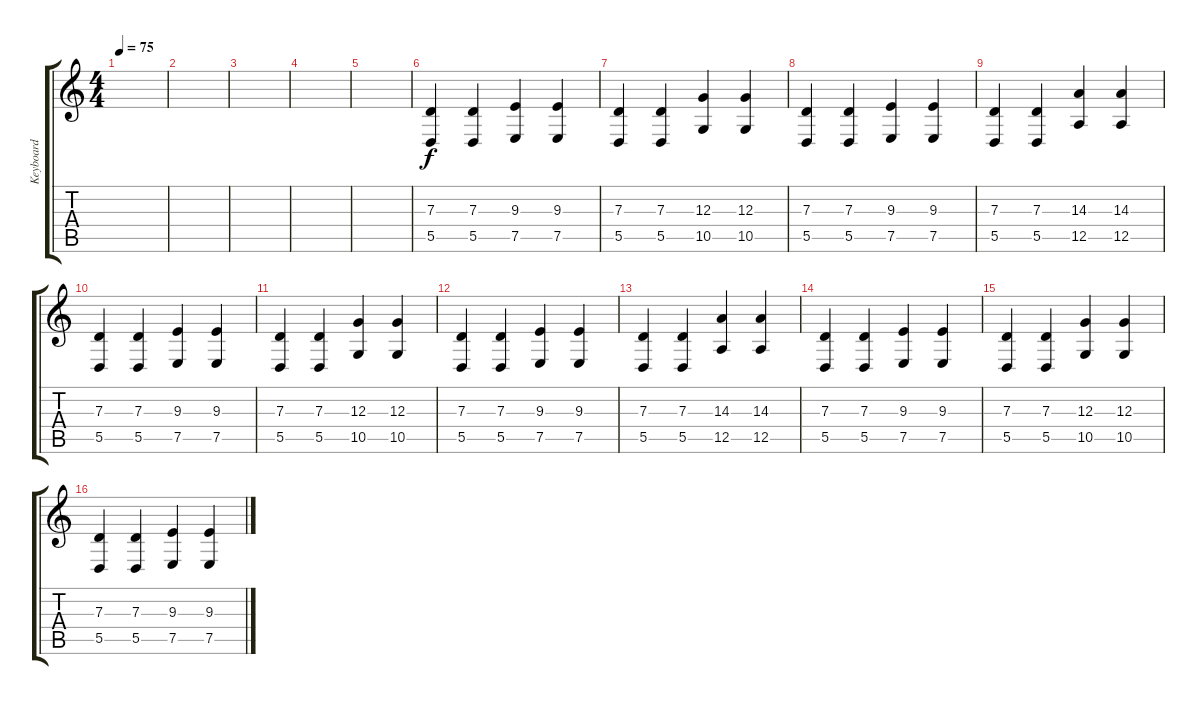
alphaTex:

\track ("Keyboard" "Keyboard") {instrument stringensemble1}
\staff {score tabs}
\tuning (E4 B3 G3 D3 A2 E2) {hide}
\ts (4 4)
\tempo 75
\clef g2
\ks c
|
|
|
|
|
(7.3 5.5).4 (7.3 5.5).4 (9.3 7.5).4 (9.3 7.5).4 |
(7.3 5.5).4 (7.3 5.5).4 (12.3 10.5).4 (12.3 10.5).4 |
(7.3 5.5).4 (7.3 5.5).4 (9.3 7.5).4 (9.3 7.5).4 |
(7.3 5.5).4 (7.3 5.5).4 (14.3 12.5).4 (14.3 12.5).4 |
(7.3 5.5).4 (7.3 5.5).4 (9.3 7.5).4 (9.3 7.5).4 |
(7.3 5.5).4 (7.3 5.5).4 (12.3 10.5).4 (12.3 10.5).4 |
(7.3 5.5).4 (7.3 5.5).4 (9.3 7.5).4 (9.3 7.5).4 |
(7.3 5.5).4 (7.3 5.5).4 (14.3 12.5).4 (14.3 12.5).4 |
(7.3 5.5).4 (7.3 5.5).4 (9.3 7.5).4 (9.3 7.5).4 |
(7.3 5.5).4 (7.3 5.5).4 (12.3 10.5).4 (12.3 10.5).4 |
(7.3 5.5).4 (7.3 5.5).4 (9.3 7.5).4 (9.3 7.5).4
